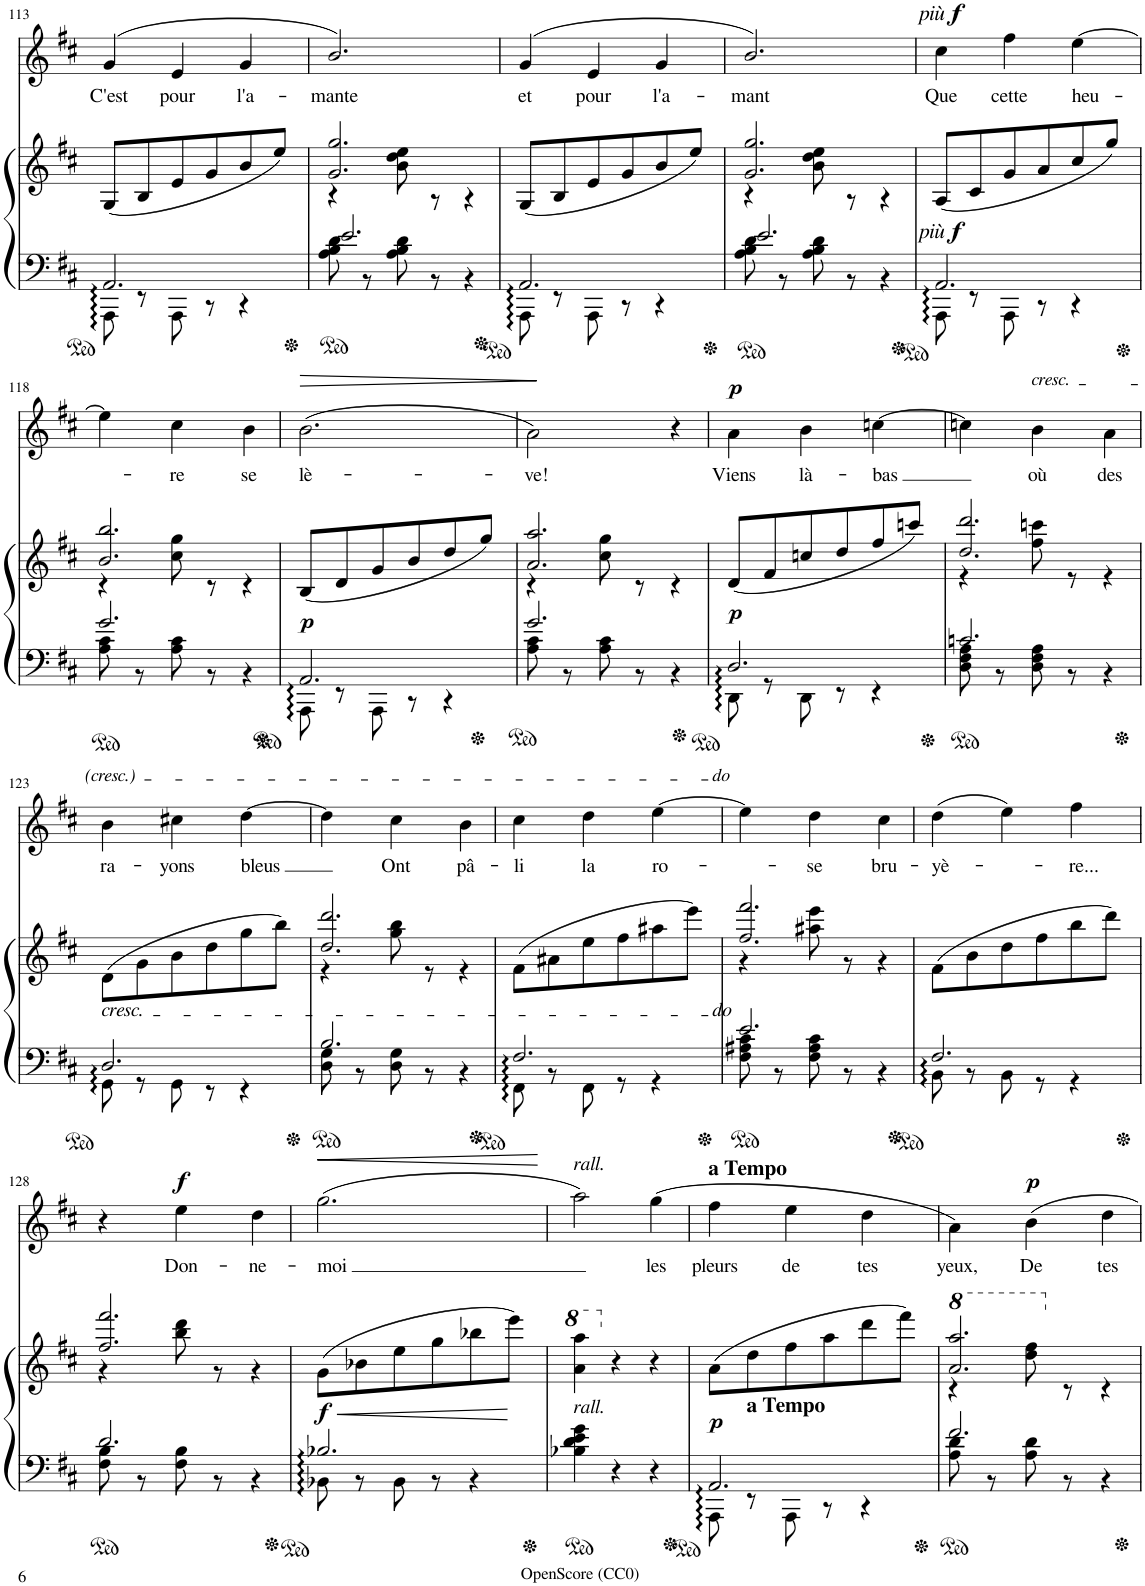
**kern	**kern	**dynam	**kern	**text	**dynam
*part2	*part2	*part2	*part1	*part1	*part1
*staff3	*staff2	*staff2/3	*staff1	*staff1	*staff1
*I"Piano	*	*	*I"Chant Voice	*	*
*I'Pno	*	*	*	*	*
!!LO:PB:g=z
*clefF4	*clefG2	*	*clefG2	*	*
*k[f#c#]	*k[f#c#]	*	*k[f#c#]	*	*
*M3/4	*M3/4	*	*M3/4	*	*
=113	=113	=113	=113	=113	=113
*^	*	*	*	*	*
!	!	!	!	!	!LO:LY:b	!
2.AA/	8AAA\	(8G/L	.	(>4g/	C'est	.
.	8r	8B/	.	.	.	.
!	!	!	!	!	!LO:LY:b	!
.	8AAA\	8e/	.	4e/	pour	.
.	8r	8g/	.	.	.	.
!	!	!	!	!	!LO:LY:b	!
.	4r	8b/	.	4g/	l'a-	.
.	.	8ee/J)	.	.	.	.
=114	=114	=114	=114	=114	=114	=114
*	*	*^	*	*	*	*
!	!	!	!	!	!	!LO:LY:b	!
2.e/	8A\ 8B\ 8d\	2.g/ 2.gg/	4r	.	2.b/)	-mante	.
.	8r	.	.	.	.	.	.
.	8A\ 8B\ 8d\	.	8b\ 8dd\ 8ee\	.	.	.	.
.	8r	.	8r	.	.	.	.
.	4r	.	4r	.	.	.	.
=115	=115	=115	=115	=115	=115	=115	=115
!	!	!	!	!	!	!LO:LY:b	!
*	*	*v	*v	*	*	*	*
2.AA/	8AAA\	(8G/L	.	(>4g/	et	.
.	8r	8B/	.	.	.	.
!	!	!	!	!	!LO:LY:b	!
.	8AAA\	8e/	.	4e/	pour	.
.	8r	8g/	.	.	.	.
!	!	!	!	!	!LO:LY:b	!
.	4r	8b/	.	4g/	l'a-	.
.	.	8ee/J)	.	.	.	.
=116	=116	=116	=116	=116	=116	=116
*	*	*^	*	*	*	*
!	!	!	!	!	!	!LO:LY:b	!
2.e/	8A\ 8B\ 8d\	2.g/ 2.gg/	4r	.	2.b/)	-mant	.
.	8r	.	.	.	.	.	.
.	8A\ 8B\ 8d\	.	8b\ 8dd\ 8ee\	.	.	.	.
.	8r	.	8r	.	.	.	.
.	4r	.	4r	.	.	.	.
=117	=117	=117	=117	=117	=117	=117	=117
!	!	!	!	!LO:DY:b	!	!LO:LY:b	!
!	!	!	!	!LO:DY:n=1:b	!	!	!LO:DY:a
!	!	!	!	!	!	!	!LO:DY:n=1:a
*	*	*v	*v	*	*	*	*
2.AA/	8AAA\	(8A/L	other-dynamics f	4cc#\	Que	other-dynamics f
.	8r	8c#/	.	.	.	.
!	!	!	!	!	!LO:LY:b	!
.	8AAA\	8g/	.	4ff#\	cette	.
.	8r	8a/	.	.	.	.
!	!	!	!	!	!LO:LY:b	!
.	4r	8cc#/	.	[4ee\	heu-	.
.	.	8gg/J)	.	.	.	.
!!LO:LB:g=z
=118	=118	=118	=118	=118	=118	=118
*	*	*^	*	*	*	*
2.g/	8A\ 8c#\	2.b/ 2.bb/	4r	.	4ee\]	.	.
.	8r	.	.	.	.	.	.
!	!	!	!	!	!	!LO:LY:b	!
.	8A\ 8c#\	.	8cc#\ 8gg\	.	4cc#\	-re	.
.	8r	.	8r	.	.	.	.
!	!	!	!	!	!	!LO:LY:b	!
.	4r	.	4r	.	4b\	se	.
=119	=119	=119	=119	=119	=119	=119	=119
!	!	!	!	!LO:DY:b	!	!LO:LY:b	!LO:HP:b
*	*	*v	*v	*	*	*	*
2.AA/	8AAA\	(8B/L	p	(>2.b\	lè-	>
.	8r	8d/	.	.	.	.
.	8AAA\	8g/	.	.	.	.
.	8r	8b/	.	.	.	.
.	4r	8dd/	.	.	.	.
.	.	8gg/J)	.	.	.	.
*v	*v	*	*	*	*	*
.	.	.	.	.	]
=120	=120	=120	=120	=120	=120
*^	*^	*	*	*	*
!	!	!	!	!	!	!LO:LY:b	!
2.g/	8A\ 8c#\	2.a/ 2.aa/	4r	.	2a\)	-ve!	.
.	8r	.	.	.	.	.	.
.	8A\ 8c#\	.	8cc#\ 8gg\	.	.	.	.
.	8r	.	8r	.	.	.	.
.	4r	.	4r	.	4r	.	.
=121	=121	=121	=121	=121	=121	=121	=121
!	!	!	!	!LO:DY:b	!	!LO:LY:b	!LO:DY:a
*	*	*v	*v	*	*	*	*
2.D/	8DD\	(8d/L	p	4a\	Viens	p
.	8r	8f#/	.	.	.	.
!	!	!	!	!	!LO:LY:b	!
.	8DD\	8ccn/	.	4b\	là-	.
.	8r	8dd/	.	.	.	.
!	!	!	!	!	!LO:LY:b	!
.	4r	8ff#/	.	[4ccn\	-bas	.
.	.	8cccn/J)	.	.	.	.
=122	=122	=122	=122	=122	=122	=122
*	*	*^	*	*	*	*
2.cn/	8D\ 8F#\ 8A\	2.dd/ 2.ddd/	4r	.	4ccn\]	.	.
.	8r	.	.	.	.	.	.
!	!	!	!	!	!LO:TX:a:i:t=cresc.	!	!
!	!	!	!	!	!	!LO:LY:b	!
.	8D\ 8F#\ 8A\	.	8ff#\ 8cccn\	.	4b\	où	.
.	8r	.	8r	.	.	.	.
!	!	!	!	!	!	!LO:LY:b	!
.	4r	.	4r	.	4a\	des	.
!!LO:LB:g=z
=123	=123	=123	=123	=123	=123	=123	=123
!	!	!LO:TX:b:i:t=cresc.	!	!	!	!	!
!	!	!	!	!	!	!LO:LY:b	!
*	*	*v	*v	*	*	*	*
2.D/	8GG\	(8d\L	.	4b\	ra-	.
.	8r	8g\	.	.	.	.
!	!	!	!	!	!LO:LY:b	!
.	8GG\	8b\	.	4cc#X\	-yons	.
.	8r	8dd\	.	.	.	.
!	!	!	!	!	!LO:LY:b	!
.	4r	8gg\	.	[4dd\	bleus	.
.	.	8bb\J)	.	.	.	.
=124	=124	=124	=124	=124	=124	=124
*	*	*^	*	*	*	*
2.B/	8D\ 8G\	2.dd/ 2.ddd/	4r	.	4dd\]	.	.
.	8r	.	.	.	.	.	.
!	!	!	!	!	!	!LO:LY:b	!
.	8D\ 8G\	.	8gg\ 8bb\	.	4cc#\	Ont	.
.	8r	.	8r	.	.	.	.
!	!	!	!	!	!	!LO:LY:b	!
.	4r	.	4r	.	4b\	pâ-	.
=125	=125	=125	=125	=125	=125	=125	=125
!	!	!	!	!	!	!LO:LY:b	!
*	*	*v	*v	*	*	*	*
2.F#/	8FF#\	(8f#\L	.	4cc#\	-li	.
.	8r	8a#X\	.	.	.	.
!	!	!	!	!	!LO:LY:b	!
.	8FF#\	8ee\	.	4dd\	la	.
.	8r	8ff#\	.	.	.	.
!	!	!	!	!	!LO:LY:b	!
.	4r	8aa#X\	.	[4ee\	ro-	.
.	.	8eee\J)	.	.	.	.
!	!	!	!	!LO:TX:a:i:t=do	!	!
!	!	!LO:TX:b:i:t=do	!	!	!	!
=126	=126	=126	=126	=126	=126	=126
*	*	*^	*	*	*	*
2.e/	8F#\ 8A#X\ 8c#\	2.ff#/ 2.fff#/	4r	.	4ee\]	.	.
.	8r	.	.	.	.	.	.
!	!	!	!	!	!	!LO:LY:b	!
.	8F#\ 8A#\ 8c#\	.	8aa#X\ 8eee\	.	4dd\	-se	.
.	8r	.	8r	.	.	.	.
!	!	!	!	!	!	!LO:LY:b	!
.	4r	.	4r	.	4cc#\	bru-	.
=127	=127	=127	=127	=127	=127	=127	=127
!	!	!	!	!	!	!LO:LY:b	!
*	*	*v	*v	*	*	*	*
2.F#/	8BB\	(8f#\L	.	(4dd\	-yè-	.
.	8r	8b\	.	.	.	.
.	8BB\	8dd\	.	4ee\)	.	.
.	8r	8ff#\	.	.	.	.
!	!	!	!	!	!LO:LY:b	!
.	4r	8bb\	.	4ff#\	-re...	.
.	.	8ddd\J)	.	.	.	.
!!LO:LB:g=z
=128	=128	=128	=128	=128	=128	=128
*	*	*^	*	*	*	*
2.d/	8F#\ 8B\	2.ff#/ 2.fff#/	4r	.	4r	.	.
.	8r	.	.	.	.	.	.
!	!	!	!	!	!	!LO:LY:b	!LO:DY:a
.	8F#\ 8B\	.	8bb\ 8ddd\	.	4ee\	Don-	f
.	8r	.	8r	.	.	.	.
!	!	!	!	!	!	!LO:LY:b	!
.	4r	.	4r	.	4dd\	-ne-	.
=129	=129	=129	=129	=129	=129	=129	=129
!	!	!	!	!LO:HP:b	!	!LO:LY:b	!LO:HP:b
!	!	!	!	!LO:DY:n=1:b	!	!	!
*	*	*v	*v	*	*	*	*
2.B-X/	8BB-X\	(8g\L	< f	(2.gg\	-moi	<
.	8r	8b-X\	.	.	.	.
.	8BB-\	8ee\	.	.	.	.
.	8r	8gg\	.	.	.	.
.	4r	8bb-X\	.	.	.	.
.	.	8eee\J)	[	.	.	.
*v	*v	*	*	*	*	*
.	.	.	.	.	[
=130	=130	=130	=130	=130	=130
*	*8va	*	*	*	*
!	!	!	!LO:TX:a:i:t=rall.	!	!
!	!LO:TX:b:i:t=rall.	!	!	!	!
4B-X\ 4d\ 4e\ 4g\	4aa\ 4aaa\	.	2aa\)	.	.
*	*X8va	*	*	*	*
4r	4r	.	.	.	.
!	!	!	!	!LO:LY:b	!
4r	4r	.	(4gg\	les	.
=131	=131	=131	=131	=131	=131
*^	*	*	*	*	*
!	!	!	!	!LO:TX:a:B:t=a Tempo	!	!
!	!	!	!LO:DY:b	!	!LO:LY:b	!
2.AA/	8AAA\	(8a\L	p	4ff#\	pleurs	.
!	!	!LO:TX:b:B:t=a Tempo	!	!	!	!
.	8r	8dd\	.	.	.	.
!	!	!	!	!	!LO:LY:b	!
.	8AAA\	8ff#\	.	4ee\	de	.
.	8r	8aa\	.	.	.	.
!	!	!	!	!	!LO:LY:b	!
.	4r	8ddd\	.	4dd\	tes	.
.	.	8fff#\J)	.	.	.	.
=132	=132	=132	=132	=132	=132	=132
*	*	*8va	*	*	*	*
*	*	*^	*	*	*	*
!	!	!	!	!	!	!LO:LY:b	!
2.f#/	8A\ 8d\	2.aa/ 2.aaa/	4r	.	4a\)	yeux,	.
.	8r	.	.	.	.	.	.
!	!	!	!	!	!	!LO:LY:b	!LO:DY:a
.	8A\ 8d\	.	8ddd\ 8fff#\	.	4b\	De	p
*	*	*X8va	*	*	*	*	*
.	8r	.	8r	.	.	.	.
!	!	!	!	!	!	!LO:LY:b	!
.	4r	.	4r	.	4dd\	tes	.
*v	*v	*	*	*	*	*	*
*	*v	*v	*	*	*	*
=	=	=	=	=	=
*-	*-	*-	*-	*-	*-
